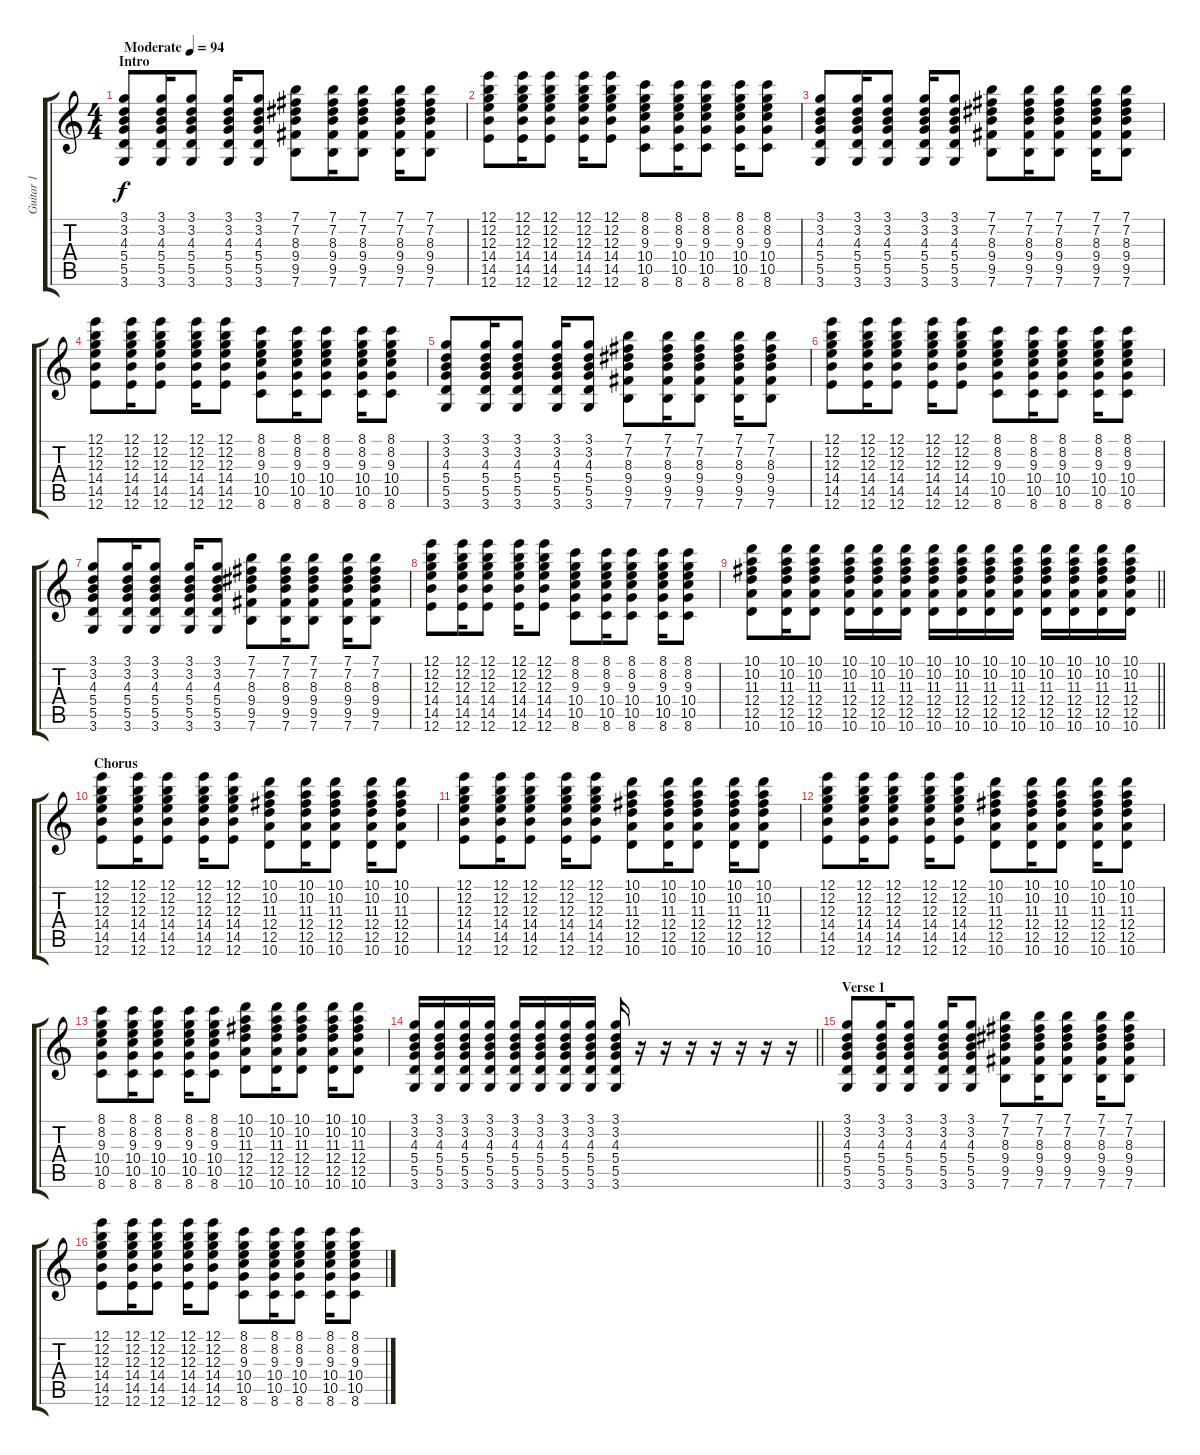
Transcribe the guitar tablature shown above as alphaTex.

\track ("Guitar 1" "Guitar 1") {instrument electricguitarjazz}
\staff {score tabs}
\tuning (E4 B3 G3 D3 A2 E2) {hide}
\ts (4 4)
\section ("" "Intro")
\tempo (94 "Moderate")
\clef g2
\ks c
(3.1 3.2 4.3 5.4 5.5 3.6).8{dy f instrument electricguitarjazz} (3.1 3.2 4.3 5.4 5.5 3.6).16 (3.1 3.2 4.3 5.4 5.5 3.6).8 (3.1 3.2 4.3 5.4 5.5 3.6).16 (3.1 3.2 4.3 5.4 5.5 3.6).8 (7.1 7.2 8.3 9.4 9.5 7.6).8 (7.1 7.2 8.3 9.4 9.5 7.6).16 (7.1 7.2 8.3 9.4 9.5 7.6).8 (7.1 7.2 8.3 9.4 9.5 7.6).16 (7.1 7.2 8.3 9.4 9.5 7.6).8 |
(12.1 12.2 12.3 14.4 14.5 12.6).8 (12.1 12.2 12.3 14.4 14.5 12.6).16 (12.1 12.2 12.3 14.4 14.5 12.6).8 (12.1 12.2 12.3 14.4 14.5 12.6).16 (12.1 12.2 12.3 14.4 14.5 12.6).8 (8.1 8.2 9.3 10.4 10.5 8.6).8 (8.1 8.2 9.3 10.4 10.5 8.6).16 (8.1 8.2 9.3 10.4 10.5 8.6).8 (8.1 8.2 9.3 10.4 10.5 8.6).16 (8.1 8.2 9.3 10.4 10.5 8.6).8 |
(3.1 3.2 4.3 5.4 5.5 3.6).8 (3.1 3.2 4.3 5.4 5.5 3.6).16 (3.1 3.2 4.3 5.4 5.5 3.6).8 (3.1 3.2 4.3 5.4 5.5 3.6).16 (3.1 3.2 4.3 5.4 5.5 3.6).8 (7.1 7.2 8.3 9.4 9.5 7.6).8 (7.1 7.2 8.3 9.4 9.5 7.6).16 (7.1 7.2 8.3 9.4 9.5 7.6).8 (7.1 7.2 8.3 9.4 9.5 7.6).16 (7.1 7.2 8.3 9.4 9.5 7.6).8 |
(12.1 12.2 12.3 14.4 14.5 12.6).8 (12.1 12.2 12.3 14.4 14.5 12.6).16 (12.1 12.2 12.3 14.4 14.5 12.6).8 (12.1 12.2 12.3 14.4 14.5 12.6).16 (12.1 12.2 12.3 14.4 14.5 12.6).8 (8.1 8.2 9.3 10.4 10.5 8.6).8 (8.1 8.2 9.3 10.4 10.5 8.6).16 (8.1 8.2 9.3 10.4 10.5 8.6).8 (8.1 8.2 9.3 10.4 10.5 8.6).16 (8.1 8.2 9.3 10.4 10.5 8.6).8 |
(3.1 3.2 4.3 5.4 5.5 3.6).8 (3.1 3.2 4.3 5.4 5.5 3.6).16 (3.1 3.2 4.3 5.4 5.5 3.6).8 (3.1 3.2 4.3 5.4 5.5 3.6).16 (3.1 3.2 4.3 5.4 5.5 3.6).8 (7.1 7.2 8.3 9.4 9.5 7.6).8 (7.1 7.2 8.3 9.4 9.5 7.6).16 (7.1 7.2 8.3 9.4 9.5 7.6).8 (7.1 7.2 8.3 9.4 9.5 7.6).16 (7.1 7.2 8.3 9.4 9.5 7.6).8 |
(12.1 12.2 12.3 14.4 14.5 12.6).8 (12.1 12.2 12.3 14.4 14.5 12.6).16 (12.1 12.2 12.3 14.4 14.5 12.6).8 (12.1 12.2 12.3 14.4 14.5 12.6).16 (12.1 12.2 12.3 14.4 14.5 12.6).8 (8.1 8.2 9.3 10.4 10.5 8.6).8 (8.1 8.2 9.3 10.4 10.5 8.6).16 (8.1 8.2 9.3 10.4 10.5 8.6).8 (8.1 8.2 9.3 10.4 10.5 8.6).16 (8.1 8.2 9.3 10.4 10.5 8.6).8 |
(3.1 3.2 4.3 5.4 5.5 3.6).8 (3.1 3.2 4.3 5.4 5.5 3.6).16 (3.1 3.2 4.3 5.4 5.5 3.6).8 (3.1 3.2 4.3 5.4 5.5 3.6).16 (3.1 3.2 4.3 5.4 5.5 3.6).8 (7.1 7.2 8.3 9.4 9.5 7.6).8 (7.1 7.2 8.3 9.4 9.5 7.6).16 (7.1 7.2 8.3 9.4 9.5 7.6).8 (7.1 7.2 8.3 9.4 9.5 7.6).16 (7.1 7.2 8.3 9.4 9.5 7.6).8 |
(12.1 12.2 12.3 14.4 14.5 12.6).8 (12.1 12.2 12.3 14.4 14.5 12.6).16 (12.1 12.2 12.3 14.4 14.5 12.6).8 (12.1 12.2 12.3 14.4 14.5 12.6).16 (12.1 12.2 12.3 14.4 14.5 12.6).8 (8.1 8.2 9.3 10.4 10.5 8.6).8 (8.1 8.2 9.3 10.4 10.5 8.6).16 (8.1 8.2 9.3 10.4 10.5 8.6).8 (8.1 8.2 9.3 10.4 10.5 8.6).16 (8.1 8.2 9.3 10.4 10.5 8.6).8 |
\barLineRight lightlight
(10.1 10.2 11.3 12.4 12.5 10.6).8 (10.1 10.2 11.3 12.4 12.5 10.6).16 (10.1 10.2 11.3 12.4 12.5 10.6).8 (10.1 10.2 11.3 12.4 12.5 10.6).16 (10.1 10.2 11.3 12.4 12.5 10.6).16 (10.1 10.2 11.3 12.4 12.5 10.6).16 (10.1 10.2 11.3 12.4 12.5 10.6).16 (10.1 10.2 11.3 12.4 12.5 10.6).16 (10.1 10.2 11.3 12.4 12.5 10.6).16 (10.1 10.2 11.3 12.4 12.5 10.6).16 (10.1 10.2 11.3 12.4 12.5 10.6).16 (10.1 10.2 11.3 12.4 12.5 10.6).16 (10.1 10.2 11.3 12.4 12.5 10.6).16 (10.1 10.2 11.3 12.4 12.5 10.6).16 |
\section ("" "Chorus")
(12.1 12.2 12.3 14.4 14.5 12.6).8{volume 11 instrument electricguitarjazz} (12.1 12.2 12.3 14.4 14.5 12.6).16 (12.1 12.2 12.3 14.4 14.5 12.6).8 (12.1 12.2 12.3 14.4 14.5 12.6).16 (12.1 12.2 12.3 14.4 14.5 12.6).8 (10.1 10.2 11.3 12.4 12.5 10.6).8 (10.1 10.2 11.3 12.4 12.5 10.6).16 (10.1 10.2 11.3 12.4 12.5 10.6).8 (10.1 10.2 11.3 12.4 12.5 10.6).16 (10.1 10.2 11.3 12.4 12.5 10.6).8 |
(12.1 12.2 12.3 14.4 14.5 12.6).8 (12.1 12.2 12.3 14.4 14.5 12.6).16 (12.1 12.2 12.3 14.4 14.5 12.6).8 (12.1 12.2 12.3 14.4 14.5 12.6).16 (12.1 12.2 12.3 14.4 14.5 12.6).8 (10.1 10.2 11.3 12.4 12.5 10.6).8 (10.1 10.2 11.3 12.4 12.5 10.6).16 (10.1 10.2 11.3 12.4 12.5 10.6).8 (10.1 10.2 11.3 12.4 12.5 10.6).16 (10.1 10.2 11.3 12.4 12.5 10.6).8 |
(12.1 12.2 12.3 14.4 14.5 12.6).8 (12.1 12.2 12.3 14.4 14.5 12.6).16 (12.1 12.2 12.3 14.4 14.5 12.6).8 (12.1 12.2 12.3 14.4 14.5 12.6).16 (12.1 12.2 12.3 14.4 14.5 12.6).8 (10.1 10.2 11.3 12.4 12.5 10.6).8 (10.1 10.2 11.3 12.4 12.5 10.6).16 (10.1 10.2 11.3 12.4 12.5 10.6).8 (10.1 10.2 11.3 12.4 12.5 10.6).16 (10.1 10.2 11.3 12.4 12.5 10.6).8 |
(8.1 8.2 9.3 10.4 10.5 8.6).8 (8.1 8.2 9.3 10.4 10.5 8.6).16 (8.1 8.2 9.3 10.4 10.5 8.6).8 (8.1 8.2 9.3 10.4 10.5 8.6).16 (8.1 8.2 9.3 10.4 10.5 8.6).8 (10.1 10.2 11.3 12.4 12.5 10.6).8 (10.1 10.2 11.3 12.4 12.5 10.6).16 (10.1 10.2 11.3 12.4 12.5 10.6).8 (10.1 10.2 11.3 12.4 12.5 10.6).16 (10.1 10.2 11.3 12.4 12.5 10.6).8 |
\barLineRight lightlight
(3.1 3.2 4.3 5.4 5.5 3.6).16 (3.1 3.2 4.3 5.4 5.5 3.6).16 (3.1 3.2 4.3 5.4 5.5 3.6).16 (3.1 3.2 4.3 5.4 5.5 3.6).16 (3.1 3.2 4.3 5.4 5.5 3.6).16 (3.1 3.2 4.3 5.4 5.5 3.6).16 (3.1 3.2 4.3 5.4 5.5 3.6).16 (3.1 3.2 4.3 5.4 5.5 3.6).16 (3.1 3.2 4.3 5.4 5.5 3.6).16 r.16 r.16 r.16 r.16 r.16 r.16 r.16 |
\section ("" "Verse 1")
(3.1 3.2 4.3 5.4 5.5 3.6).8 (3.1 3.2 4.3 5.4 5.5 3.6).16 (3.1 3.2 4.3 5.4 5.5 3.6).8 (3.1 3.2 4.3 5.4 5.5 3.6).16 (3.1 3.2 4.3 5.4 5.5 3.6).8 (7.1 7.2 8.3 9.4 9.5 7.6).8 (7.1 7.2 8.3 9.4 9.5 7.6).16 (7.1 7.2 8.3 9.4 9.5 7.6).8 (7.1 7.2 8.3 9.4 9.5 7.6).16 (7.1 7.2 8.3 9.4 9.5 7.6).8 |
(12.1 12.2 12.3 14.4 14.5 12.6).8 (12.1 12.2 12.3 14.4 14.5 12.6).16 (12.1 12.2 12.3 14.4 14.5 12.6).8 (12.1 12.2 12.3 14.4 14.5 12.6).16 (12.1 12.2 12.3 14.4 14.5 12.6).8 (8.1 8.2 9.3 10.4 10.5 8.6).8 (8.1 8.2 9.3 10.4 10.5 8.6).16 (8.1 8.2 9.3 10.4 10.5 8.6).8 (8.1 8.2 9.3 10.4 10.5 8.6).16 (8.1 8.2 9.3 10.4 10.5 8.6).8
